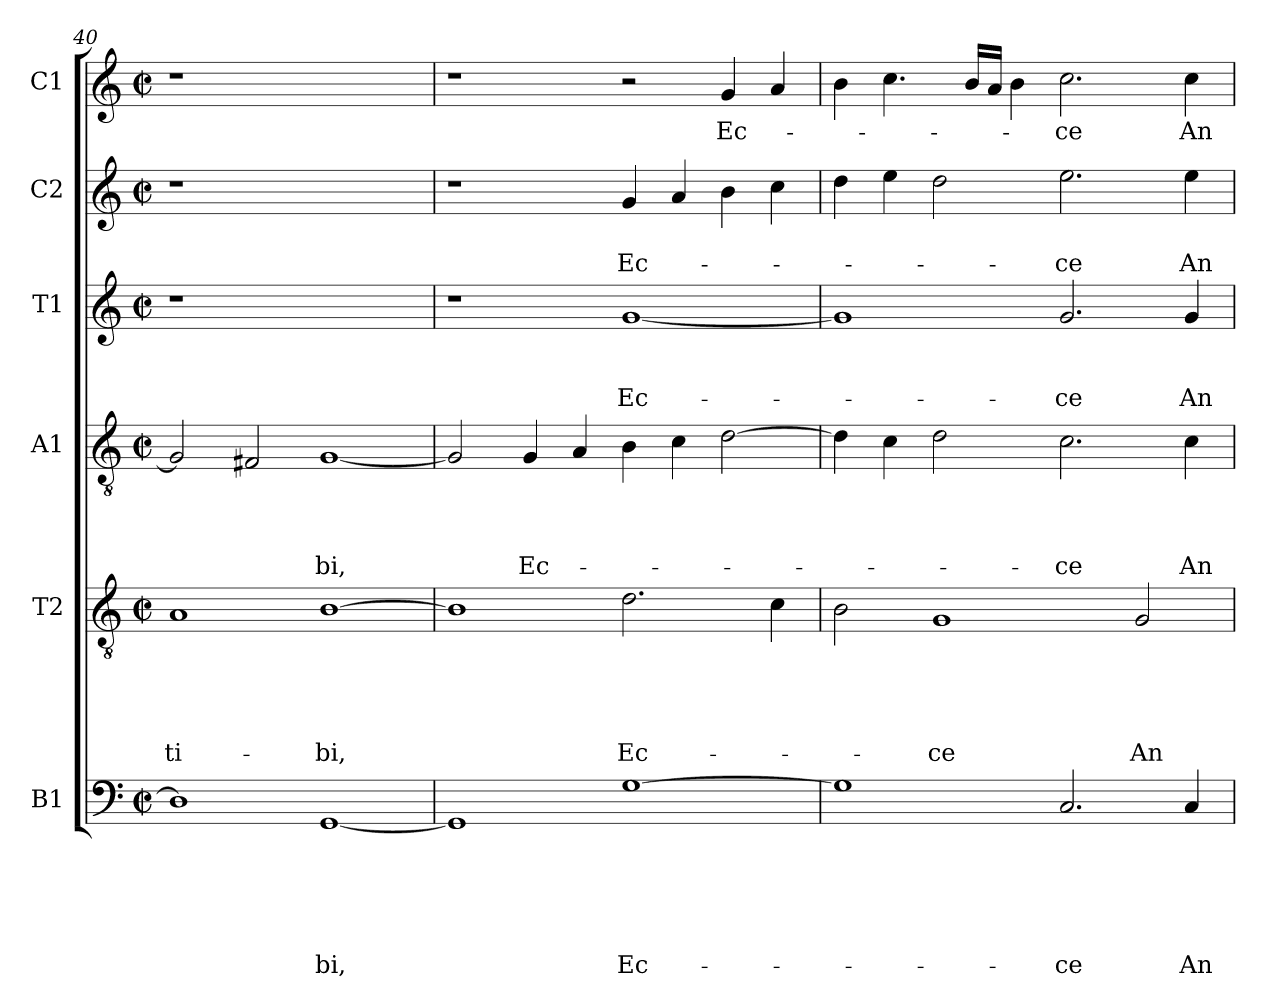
**kern	**text	**text	**text	**text	**text	**text	**kern	**text	**text	**text	**text	**text	**kern	**text	**text	**text	**text	**kern	**text	**text	**text	**kern	**text	**text	**kern	**text
*part6	*part6	*part6	*part6	*part6	*part6	*part6	*part5	*part5	*part5	*part5	*part5	*part5	*part4	*part4	*part4	*part4	*part4	*part3	*part3	*part3	*part3	*part2	*part2	*part2	*part1	*part1
*staff6	*staff6	*staff6	*staff6	*staff6	*staff6	*staff6	*staff5	*staff5	*staff5	*staff5	*staff5	*staff5	*staff4	*staff4	*staff4	*staff4	*staff4	*staff3	*staff3	*staff3	*staff3	*staff2	*staff2	*staff2	*staff1	*staff1
*I"B1	*	*	*	*	*	*	*I"T2	*	*	*	*	*	*I"A1	*	*	*	*	*I"T1	*	*	*	*I"C2	*	*	*I"C1	*
*clefF4	*	*	*	*	*	*	*clefGv2	*	*	*	*	*	*clefGv2	*	*	*	*	*clefG2	*	*	*	*clefG2	*	*	*clefG2	*
*k[]	*	*	*	*	*	*	*k[]	*	*	*	*	*	*k[]	*	*	*	*	*k[]	*	*	*	*k[]	*	*	*k[]	*
*C:	*	*	*	*	*	*	*C:	*	*	*	*	*	*C:	*	*	*	*	*C:	*	*	*	*C:	*	*	*C:	*
*M2/2	*	*	*	*	*	*	*M2/2	*	*	*	*	*	*M2/2	*	*	*	*	*M2/2	*	*	*	*M2/2	*	*	*M2/2	*
*met(c|)	*	*	*	*	*	*	*met(c|)	*	*	*	*	*	*met(c|)	*	*	*	*	*met(c|)	*	*	*	*met(c|)	*	*	*met(c|)	*
=40	=40	=40	=40	=40	=40	=40	=40	=40	=40	=40	=40	=40	=40	=40	=40	=40	=40	=40	=40	=40	=40	=40	=40	=40	=40	=40
!	!	!	!	!	!	!	!	!	!	!	!	!LO:LY:b	!	!	!	!	!	!	!	!	!	!	!	!	!	!
1D]	.	.	.	.	.	.	1A	.	.	.	.	ti-	2G/]	.	.	.	.	1r	.	.	.	1r	.	.	1r	.
.	.	.	.	.	.	.	.	.	.	.	.	.	2F#X/	.	.	.	.	.	.	.	.	.	.	.	.	.
!	!	!	!	!	!	!LO:LY:b	!	!	!	!	!	!LO:LY:b	!	!	!	!	!LO:LY:b	!	!	!	!	!	!	!	!	!
[1GG	.	.	.	.	.	-bi,	[1B	.	.	.	.	-bi,	[1G	.	.	.	-bi,	1ryy	.	.	.	1ryy	.	.	1ryy	.
=41	=41	=41	=41	=41	=41	=41	=41	=41	=41	=41	=41	=41	=41	=41	=41	=41	=41	=41	=41	=41	=41	=41	=41	=41	=41	=41
1GG]	.	.	.	.	.	.	1B]	.	.	.	.	.	2G/]	.	.	.	.	1r	.	.	.	1r	.	.	1r	.
!	!	!	!	!	!	!	!	!	!	!	!	!	!	!	!	!	!LO:LY:b	!	!	!	!	!	!	!	!	!
.	.	.	.	.	.	.	.	.	.	.	.	.	4G/	.	.	.	Ec-	.	.	.	.	.	.	.	.	.
.	.	.	.	.	.	.	.	.	.	.	.	.	4A/	.	.	.	.	.	.	.	.	.	.	.	.	.
!	!	!	!	!	!	!LO:LY:b	!	!	!	!	!	!LO:LY:b	!	!	!	!	!	!	!	!	!LO:LY:b	!	!	!LO:LY:b	!	!
[1G	.	.	.	.	.	Ec-	2.d\	.	.	.	.	Ec-	4B\	.	.	.	.	[1g	.	.	Ec-	4g/	.	Ec-	2r	.
.	.	.	.	.	.	.	.	.	.	.	.	.	4c\	.	.	.	.	.	.	.	.	4a/	.	.	.	.
!	!	!	!	!	!	!	!	!	!	!	!	!	!	!	!	!	!	!	!	!	!	!	!	!	!	!LO:LY:b
.	.	.	.	.	.	.	.	.	.	.	.	.	[2d\	.	.	.	.	.	.	.	.	4b\	.	.	4g/	Ec-
.	.	.	.	.	.	.	4c\	.	.	.	.	.	.	.	.	.	.	.	.	.	.	4cc\	.	.	4a/	.
=42	=42	=42	=42	=42	=42	=42	=42	=42	=42	=42	=42	=42	=42	=42	=42	=42	=42	=42	=42	=42	=42	=42	=42	=42	=42	=42
1G]	.	.	.	.	.	.	2B\	.	.	.	.	.	4d\]	.	.	.	.	1g]	.	.	.	4dd\	.	.	4b\	.
.	.	.	.	.	.	.	.	.	.	.	.	.	4c\	.	.	.	.	.	.	.	.	4ee\	.	.	4.cc\	.
!	!	!	!	!	!	!	!	!	!	!	!	!LO:LY:b	!	!	!	!	!	!	!	!	!	!	!	!	!	!
.	.	.	.	.	.	.	1G	.	.	.	.	-ce	2d\	.	.	.	.	.	.	.	.	2dd\	.	.	.	.
.	.	.	.	.	.	.	.	.	.	.	.	.	.	.	.	.	.	.	.	.	.	.	.	.	16b/LL	.
.	.	.	.	.	.	.	.	.	.	.	.	.	.	.	.	.	.	.	.	.	.	.	.	.	16a/JJ	.
.	.	.	.	.	.	.	.	.	.	.	.	.	.	.	.	.	.	.	.	.	.	.	.	.	4b\	.
!	!	!	!	!	!	!LO:LY:b	!	!	!	!	!	!	!	!	!	!	!LO:LY:b	!	!	!	!LO:LY:b	!	!	!LO:LY:b	!	!LO:LY:b
2.C/	.	.	.	.	.	-ce	.	.	.	.	.	.	2.c\	.	.	.	-ce	2.g/	.	.	-ce	2.ee\	.	-ce	2.cc\	-ce
!	!	!	!	!	!	!	!	!	!	!	!	!LO:LY:b	!	!	!	!	!	!	!	!	!	!	!	!	!	!
.	.	.	.	.	.	.	2G/	.	.	.	.	An-	.	.	.	.	.	.	.	.	.	.	.	.	.	.
!	!	!	!	!	!	!LO:LY:b	!	!	!	!	!	!	!	!	!	!	!LO:LY:b	!	!	!	!LO:LY:b	!	!	!LO:LY:b	!	!LO:LY:b
4C/	.	.	.	.	.	An-	.	.	.	.	.	.	4c\	.	.	.	An-	4g/	.	.	An-	4ee\	.	An-	4cc\	An-
=	=	=	=	=	=	=	=	=	=	=	=	=	=	=	=	=	=	=	=	=	=	=	=	=	=	=
*-	*-	*-	*-	*-	*-	*-	*-	*-	*-	*-	*-	*-	*-	*-	*-	*-	*-	*-	*-	*-	*-	*-	*-	*-	*-	*-
